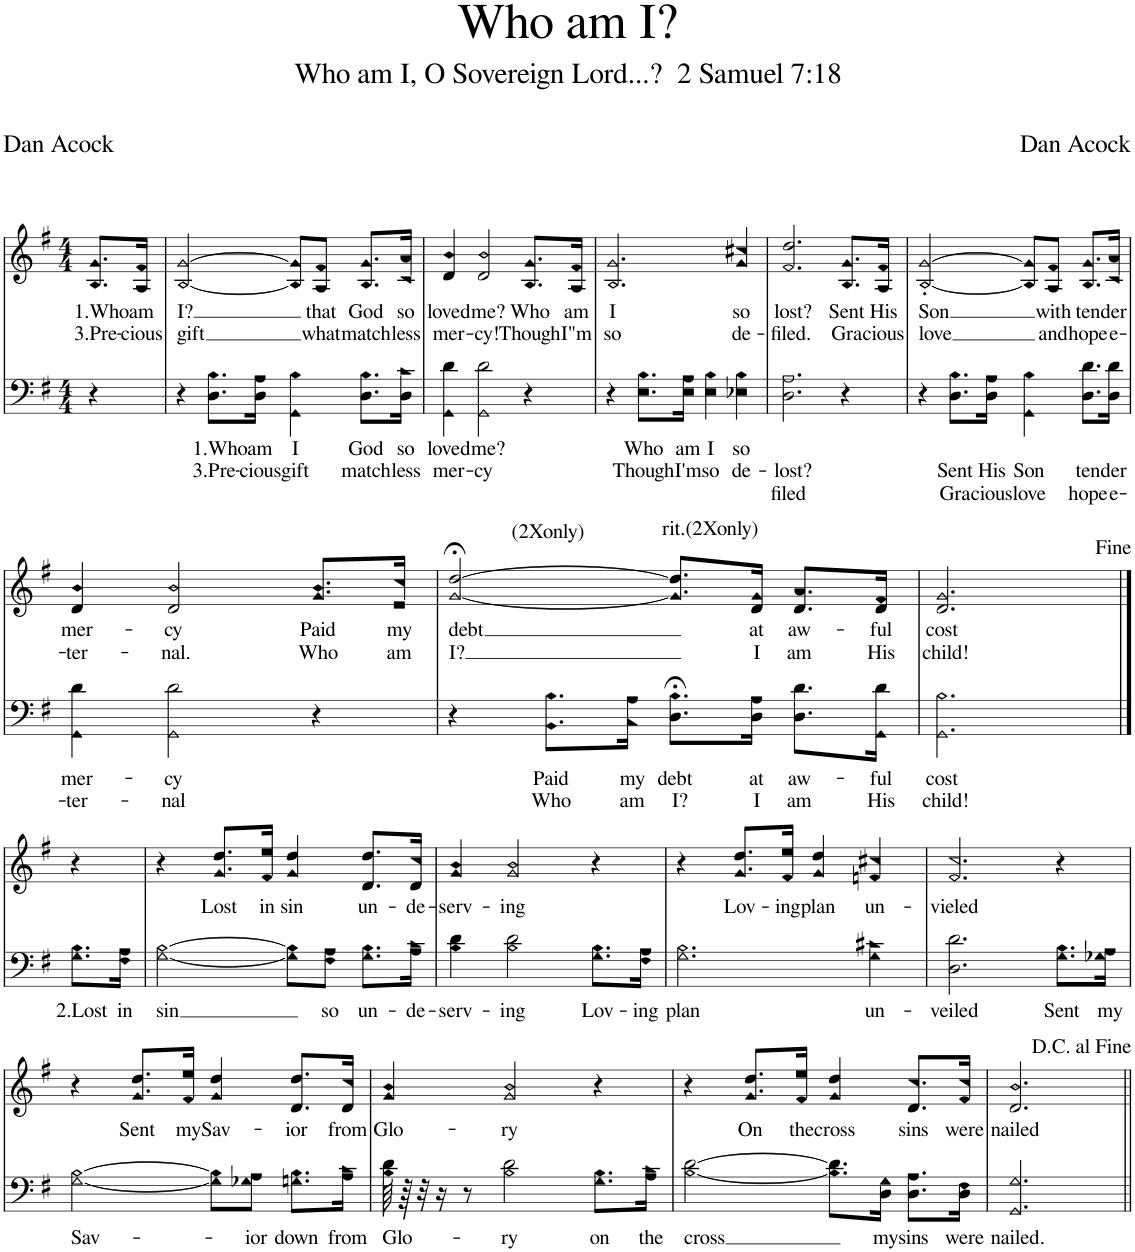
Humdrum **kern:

**kern	**text	**text	**text	**text	**kern	**text	**text
*part1	*part1	*part1	*part1	*part1	*part1	*part1	*part1
*staff2	*staff2	*staff2	*staff2	*staff2	*staff1	*staff1	*staff1
*I"Piano	*	*	*	*	*	*	*
*I'Pno.	*	*	*	*	*	*	*
*clefF4	*	*	*	*	*clefG2	*	*
*k[f#]	*	*	*	*	*k[f#]	*	*
*M4/4	*	*	*	*	*M4/4	*	*
=	=	=	=	=	=	=	=
!	!	!	!	!	!	!LO:LY:b	!LO:LY:b
4r	.	.	.	.	8.B/ 8.g/L	1.Who	3.Pre-
!	!	!	!	!	!	!LO:LY:b	!LO:LY:b
.	.	.	.	.	16A/ 16f#/Jk	am	-cious
=1	=1	=1	=1	=1	=1	=1	=1
!	!	!	!	!	!	!LO:LY:b	!LO:LY:b
4r	.	.	.	.	[2B/ [2g/	I?	gift
!	!LO:LY:b	!LO:LY:b	!	!	!	!	!
8.D\ 8.B\L	1.Who	3.Pre-	.	.	.	.	.
!	!LO:LY:b	!LO:LY:b	!	!	!	!	!
16D\ 16A\Jk	am	-cious	.	.	.	.	.
!	!LO:LY:b	!LO:LY:b	!	!	!	!	!
4GG\ 4B\	I	gift	.	.	8B/] 8g/]L	.	.
!	!	!	!	!	!	!LO:LY:b	!LO:LY:b
.	.	.	.	.	8A/ 8f#/J	that	what
!	!LO:LY:b	!LO:LY:b	!	!	!	!LO:LY:b	!LO:LY:b
8.D\ 8.B\L	God	match-	.	.	8.B/ 8.g/L	God	match-
!	!LO:LY:b	!LO:LY:b	!	!	!	!LO:LY:b	!LO:LY:b
16D\ 16c\Jk	so	-less	.	.	16c/ 16a/Jk	so	-less
=2	=2	=2	=2	=2	=2	=2	=2
!	!LO:LY:b	!LO:LY:b	!	!	!	!LO:LY:b	!LO:LY:b
4GG\ 4d\	loved	mer-	.	.	4d/ 4b/	loved	mer-
!	!LO:LY:b	!LO:LY:b	!	!	!	!LO:LY:b	!LO:LY:b
2GG\ 2d\	me?	-cy	.	.	2d/ 2b/	me?	-cy!
!	!	!	!LO:LY:b	!	!	!LO:LY:b	!LO:LY:b
4r	.	.	(2Xonly)	.	8.B/ 8.g/L	Who	Though
!	!	!	!	!	!	!LO:LY:b	!LO:LY:b
.	.	.	.	.	16A/ 16f#/Jk	am	I"m
=3	=3	=3	=3	=3	=3	=3	=3
!	!	!	!	!	!	!LO:LY:b	!LO:LY:b
4r	.	.	.	.	2.B/ 2.g/	I	so
!	!LO:LY:b	!LO:LY:b	!	!	!	!	!
8.E\ 8.B\L	Who	Though	.	.	.	.	.
!	!LO:LY:b	!LO:LY:b	!	!LO:LY:b	!	!	!
16E\ 16A\Jk	am	I'm	.	rit.(2Xonly)	.	.	.
!	!LO:LY:b	!LO:LY:b	!	!	!	!	!
4E\ 4B\	I	so	.	.	.	.	.
!	!LO:LY:b	!LO:LY:b	!	!	!	!LO:LY:b	!LO:LY:b
4E-X\ 4B\	so	de-	.	.	4g/ 4cc#X/	so	de-
=4	=4	=4	=4	=4	=4	=4	=4
!	!	!LO:LY:b	!LO:LY:b	!	!	!LO:LY:b	!LO:LY:b
2.D\ 2.A\	.	lost?	filed	.	2.f#/ 2.dd/	lost?	-filed.
!	!	!	!	!	!	!LO:LY:b	!LO:LY:b
4r	.	.	.	.	8.B/ 8.g/L	Sent	Gra-
!	!	!	!	!	!	!LO:LY:b	!LO:LY:b
.	.	.	.	.	16A/ 16f#/Jk	His	-cious
=5	=5	=5	=5	=5	=5	=5	=5
!	!	!	!	!	!	!LO:LY:b	!LO:LY:b
4r	.	.	.	.	[2B/' [2g/'	Son	love
!	!	!LO:LY:b	!LO:LY:b	!	!	!	!
8.D\ 8.B\L	.	Sent	Gra-	.	.	.	.
!	!	!LO:LY:b	!LO:LY:b	!	!	!	!
16D\ 16A\Jk	.	His	-cious	.	.	.	.
!	!	!LO:LY:b	!LO:LY:b	!	!	!	!
4GG\ 4B\	.	Son	love	.	8B/] 8g/]L	.	.
!	!	!	!	!	!	!LO:LY:b	!LO:LY:b
.	.	.	.	.	8A/ 8f#/J	with	and
!	!	!LO:LY:b	!LO:LY:b	!	!	!LO:LY:b	!LO:LY:b
8.D\ 8.d\L	.	ten-	hope	.	8.B/ 8.g/L	ten-	hope
!	!	!LO:LY:b	!LO:LY:b	!	!	!LO:LY:b	!LO:LY:b
16D\ 16d\Jk	.	-der	e-	.	16c/ 16a/Jk	-der	e-
!!LO:LB:g=z
=6	=6	=6	=6	=6	=6	=6	=6
!	!	!LO:LY:b	!LO:LY:b	!	!	!LO:LY:b	!LO:LY:b
4GG\ 4d\	.	mer-	-ter-	.	4d/ 4b/	mer-	-ter-
!	!	!LO:LY:b	!LO:LY:b	!	!	!LO:LY:b	!LO:LY:b
2GG\ 2d\	.	-cy	-nal	.	2d/ 2b/	-cy	-nal.
!	!	!	!	!	!	!LO:LY:b	!LO:LY:b
4r	.	.	.	.	8.g/ 8.b/L	Paid	Who
!	!	!	!	!	!	!LO:LY:b	!LO:LY:b
.	.	.	.	.	16e/ 16cc/Jk	my	am
=7	=7	=7	=7	=7	=7	=7	=7
!	!	!	!	!	!	!LO:LY:b	!LO:LY:b
4r	.	.	.	.	[2g/;< [2dd/;<	debt	I?
!	!	!LO:LY:b	!LO:LY:b	!	!	!	!
8.BB\ 8.B\L	.	Paid	Who	.	.	.	.
!	!	!LO:LY:b	!LO:LY:b	!	!	!	!
16C\ 16A\Jk	.	my	am	.	.	.	.
!	!	!LO:LY:b	!LO:LY:b	!	!	!	!
8.D\;< 8.B\;<L	.	debt	I?	.	8.g/] 8.dd/]L	.	.
!	!	!LO:LY:b	!LO:LY:b	!	!	!LO:LY:b	!LO:LY:b
16D\ 16A\Jk	.	at	I	.	16d/ 16g/Jk	at	I
!	!	!LO:LY:b	!LO:LY:b	!	!	!LO:LY:b	!LO:LY:b
8.D\ 8.d\L	.	aw-	am	.	8.d/ 8.a/L	aw-	am
!	!	!LO:LY:b	!LO:LY:b	!	!	!LO:LY:b	!LO:LY:b
16GG\ 16d\Jk	.	-ful	His	.	16d/ 16f#/Jk	-ful	His
=8	=8	=8	=8	=8	=8	=8	=8
!	!	!LO:LY:b	!LO:LY:b	!	!	!LO:LY:b	!LO:LY:b
2.GG\ 2.B\	.	cost	child!	.	2.d/ 2.g/	cost	child!
!!LO:LB:g=z
==9	==9	==9	==9	==9	==9	==9	==9
!	!LO:LY:b	!	!	!	!	!	!
8.G\ 8.B\L	2.Lost	.	.	.	4r	.	.
!	!LO:LY:b	!	!	!	!	!	!
16F#\ 16A\Jk	in	.	.	.	.	.	.
=10	=10	=10	=10	=10	=10	=10	=10
!	!LO:LY:b	!	!	!	!	!	!
[2G\ [2B\	sin	.	.	.	4r	.	.
!	!	!	!	!	!	!LO:LY:b	!
.	.	.	.	.	8.g/ 8.dd/L	Lost	.
!	!	!	!	!	!	!LO:LY:b	!
.	.	.	.	.	16f#/ 16ee/Jk	in	.
!	!	!	!	!	!	!LO:LY:b	!
8G\] 8B\]L	.	.	.	.	4g/ 4dd/	sin	.
!	!LO:LY:b	!	!	!	!	!	!
8F#\ 8A\J	so	.	.	.	.	.	.
!	!LO:LY:b	!	!	!	!	!LO:LY:b	!
8.G\ 8.B\L	un-	.	.	.	8.d/ 8.dd/L	un-	.
!	!LO:LY:b	!	!	!	!	!LO:LY:b	!
16A\ 16c\Jk	-de-	.	.	.	16d/ 16cc/Jk	-de-	.
=11	=11	=11	=11	=11	=11	=11	=11
!	!LO:LY:b	!	!	!	!	!LO:LY:b	!
4B\ 4d\	-serv-	.	.	.	4g/ 4b/	-serv-	.
!	!LO:LY:b	!	!	!	!	!LO:LY:b	!
2B\ 2d\	-ing	.	.	.	2g/ 2b/	-ing	.
!	!LO:LY:b	!	!	!	!	!	!
8.G\ 8.B\L	Lov-	.	.	.	4r	.	.
!	!LO:LY:b	!	!	!	!	!	!
16F#\ 16A\Jk	-ing	.	.	.	.	.	.
=12	=12	=12	=12	=12	=12	=12	=12
!	!LO:LY:b	!	!	!	!	!	!
2.G\ 2.B\	plan	.	.	.	4r	.	.
!	!	!	!	!	!	!LO:LY:b	!
.	.	.	.	.	8.g/ 8.dd/L	Lov-	.
!	!	!	!	!	!	!LO:LY:b	!
.	.	.	.	.	16f#/ 16ee/Jk	-ing	.
!	!	!	!	!	!	!LO:LY:b	!
.	.	.	.	.	4g/ 4dd/	plan	.
!	!LO:LY:b	!	!	!	!	!LO:LY:b	!
4G\ 4c#X\	un-	.	.	.	4fn/ 4cc#X/	un-	.
=13	=13	=13	=13	=13	=13	=13	=13
!	!LO:LY:b	!	!	!	!	!LO:LY:b	!
2.D\ 2.d\	-veiled	.	.	.	2.f#/ 2.cc/	-vieled	.
!	!LO:LY:b	!	!	!	!	!	!
8.G\ 8.B\L	Sent	.	.	.	4r	.	.
!	!LO:LY:b	!	!	!	!	!	!
16G-X\ 16A\Jk	my	.	.	.	.	.	.
!!LO:LB:g=z
=14	=14	=14	=14	=14	=14	=14	=14
!	!LO:LY:b	!	!	!	!	!	!
[2G\ [2B\	Sav-	.	.	.	4r	.	.
!	!	!	!	!	!	!LO:LY:b	!
.	.	.	.	.	8.g/ 8.dd/L	Sent	.
!	!	!	!	!	!	!LO:LY:b	!
.	.	.	.	.	16f#/ 16ee/Jk	my	.
!	!	!	!	!	!	!LO:LY:b	!
8G\] 8B\]L	.	.	.	.	4g/ 4dd/	Sav-	.
!	!LO:LY:b	!	!	!	!	!	!
8G-X\ 8A\J	-ior	.	.	.	.	.	.
!	!LO:LY:b	!	!	!	!	!LO:LY:b	!
8.Gn\ 8.B\L	down	.	.	.	8.d/ 8.dd/L	-ior	.
!	!LO:LY:b	!	!	!	!	!LO:LY:b	!
16A\ 16c\Jk	from	.	.	.	16d/ 16cc/Jk	from	.
=15	=15	=15	=15	=15	=15	=15	=15
!	!LO:LY:b	!	!	!	!	!LO:LY:b	!
64B\ 64d\	Glo-	.	.	.	4g/ 4b/	Glo-	.
64r	.	.	.	.	.	.	.
32r	.	.	.	.	.	.	.
16r	.	.	.	.	.	.	.
8r	.	.	.	.	.	.	.
!	!LO:LY:b	!	!	!	!	!LO:LY:b	!
2B\ 2d\	-ry	.	.	.	2g/ 2b/	-ry	.
!	!LO:LY:b	!	!	!	!	!	!
8.G\ 8.B\L	on	.	.	.	4r	.	.
!	!LO:LY:b	!	!	!	!	!	!
16A\ 16c\Jk	the	.	.	.	.	.	.
=16	=16	=16	=16	=16	=16	=16	=16
!	!LO:LY:b	!	!	!	!	!	!
[2B\ [2d\	cross	.	.	.	4r	.	.
!	!	!	!	!	!	!LO:LY:b	!
.	.	.	.	.	8.g/ 8.dd/L	On	.
!	!	!	!	!	!	!LO:LY:b	!
.	.	.	.	.	16f#/ 16ee/Jk	the	.
!	!	!	!	!	!	!LO:LY:b	!
8.B\] 8.d\]L	.	.	.	.	4g/ 4dd/	cross	.
!	!LO:LY:b	!	!	!	!	!	!
16D\ 16G\Jk	my	.	.	.	.	.	.
!	!LO:LY:b	!	!	!	!	!LO:LY:b	!
8.D\ 8.A\L	sins	.	.	.	8.d/ 8.cc/L	sins	.
!	!LO:LY:b	!	!	!	!	!LO:LY:b	!
16D\ 16F#\Jk	were	.	.	.	16f#/ 16cc/Jk	were	.
=17	=17	=17	=17	=17	=17	=17	=17
!	!LO:LY:b	!	!	!	!	!LO:LY:b	!
2.GG/ 2.G/	nailed.	.	.	.	2.d/ 2.b/	nailed	.
=||	=||	=||	=||	=||	=||	=||	=||
*-	*-	*-	*-	*-	*-	*-	*-
